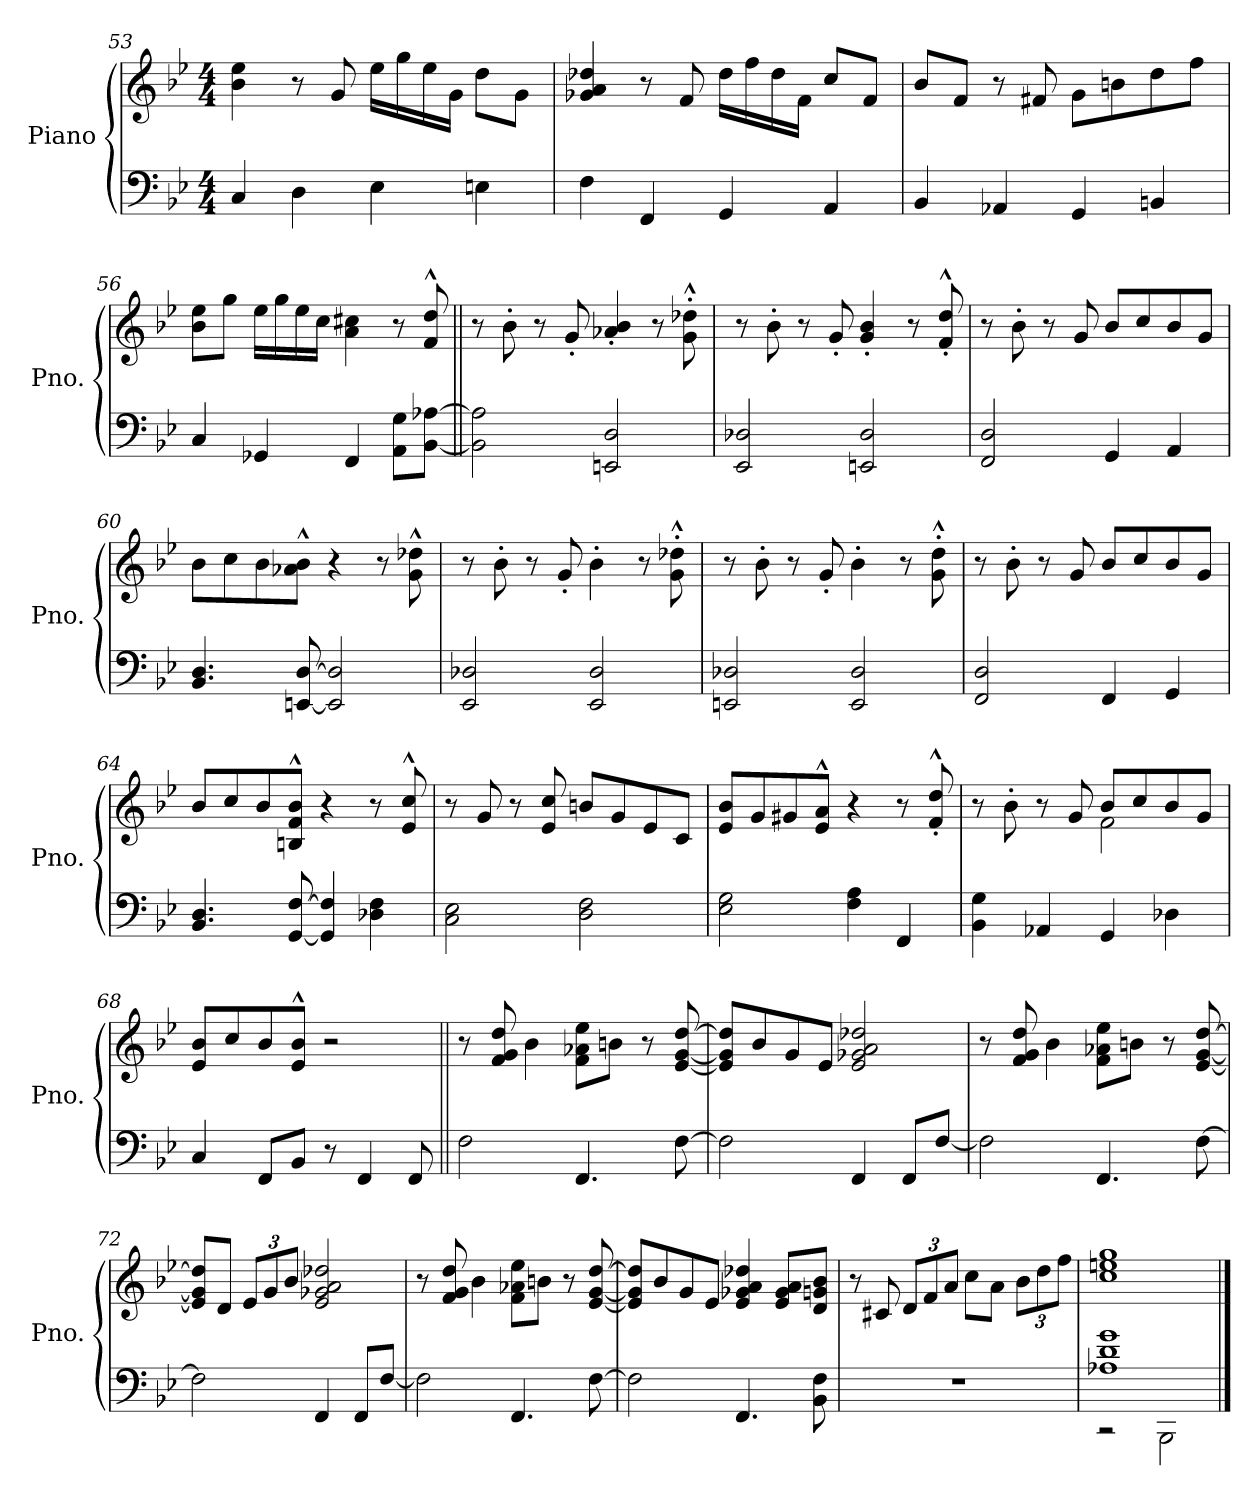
**kern	**kern
*part1	*part1
*staff2	*staff1
*I"Piano	*
*I'Pno.	*
!!LO:LB:g=z
*clefF4	*clefG2
*k[b-e-]	*k[b-e-]
*M4/4	*M4/4
=53	=53
4C/	4b-\ 4ee-\
4D\	8r
.	8g/
4E-\	16ee-\LL
.	16gg\
.	16ee-\
.	16g\JJ
4En\	8dd\L
.	8g\J
=54	=54
4F\	4g-X/ 4a/ 4dd-X/
4FF/	8r
.	8f/
4GG/	16dd-\LL
.	16ff\
.	16dd-\
.	16f\JJ
4AA/	8cc/L
.	8f/J
=55	=55
4BB-/	8b-/L
.	8f/J
4AA-X/	8r
.	8f#X/
4GG/	8g\L
.	8bn\
4BBn/	8dd\
.	8ff\J
=56	=56
4C/	8b-\ 8ee-\L
.	8gg\J
4GG-X/	16ee-\LL
.	16gg\
.	16ee-\
.	16cc\JJ
4FF/	4a\ 4cc#X\
8AA\ 8G\L	8r
[8BB-\ [8A-X\J	8f/^^ 8dd/^^
!!LO:LB:g=z
=57||	=57||
2BB-\] 2A-\]	8r
.	8b-'\
.	8r
.	8g'/
2EEn/ 2D/	4a-X/' 4b-/'
.	8r
.	8g\'^^ 8dd-X\'^^
=58	=58
2EE-/ 2D-X/	8r
.	8b-'\
.	8r
.	8g'/
2EEn/ 2D-/	4g/' 4b-/'
.	8r
.	8f/'^^ 8dd/'^^
=59	=59
2FF/ 2D/	8r
.	8b-'\
.	8r
.	8g/
4GG/	8b-/L
.	8cc/
4AA/	8b-/
.	8g/J
=60	=60
4.BB-/ 4.D/	8b-\L
.	8cc\
.	8b-\
[8EEn/ [8D/	8a-X\^^ 8b-\^^J
2EE/] 2D/]	4r
.	8r
.	8g\^^ 8dd-X\^^
!!LO:LB:g=z
=61	=61
2EE-/ 2D-X/	8r
.	8b-'\
.	8r
.	8g'/
2EE-/ 2D-/	4b-'\
.	8r
.	8g\'^^ 8dd-X\'^^
=62	=62
2EEn/ 2D-X/	8r
.	8b-'\
.	8r
.	8g'/
2EE/ 2D-/	4b-'\
.	8r
.	8g\'^^ 8dd\'^^
=63	=63
2FF/ 2D/	8r
.	8b-'\
.	8r
.	8g/
4FF/	8b-/L
.	8cc/
4GG/	8b-/
.	8g/J
=64	=64
4.BB-/ 4.D/	8b-/L
.	8cc/
.	8b-/
[8GG/ [8F/	8Bn/^^ 8f/^^ 8b-/^^J
4GG/] 4F/]	4r
4D-X\ 4F\	8r
.	8e-/^^ 8cc/^^
!!LO:LB:g=z
=65	=65
2C\ 2E-\	8r
.	8g/
.	8r
.	8e-/ 8cc/
2D\ 2F\	8bn/L
.	8g/
.	8e-/
.	8c/J
=66	=66
2E-\ 2G\	8e-/ 8b-/L
.	8g/
.	8g#X/
.	8e-/^^ 8a/^^J
4F\ 4A\	4r
4FF/	8r
.	8f/'^^ 8dd/'^^
=67	=67
*	*^
4BB-\ 4G\	8r	2ryy
.	8b-'\	.
4AA-X/	8r	.
.	8g/	.
4GG/	8b-/L	2f\
.	8cc/	.
4D-X\	8b-/	.
.	8g/J	.
*	*v	*v
=68	=68
4C/	8e-/ 8b-/L
.	8cc/
8FF/L	8b-/
8BB-/J	8e-/^^ 8b-/^^J
8r	2r
4FF/	.
8FF/	.
!!LO:PB:g=z
=69||	=69||
2F\	8r
.	8f/ 8g/ 8dd/
.	4b-\
4.FF/	8f\ 8a-X\ 8ee-\L
.	8bn\J
.	8r
[8F\	[8e-/ [8g/ [8dd/
=70	=70
2F\]	8e-/] 8g/] 8dd/]L
.	8b-/
.	8g/
.	8e-/J
4FF/	2e-/ 2g-X/ 2a/ 2dd-X/
8FF/L	.
[8F/J	.
=71	=71
2F\]	8r
.	8f/ 8g/ 8dd/
.	4b-\
4.FF/	8f\ 8a-X\ 8ee-\L
.	8bn\J
.	8r
[8F\	[8e-/ [8g/ [8dd/
=72	=72
2F\]	8e-/] 8g/] 8dd/]L
.	8d/J
*	*Xbrackettup
.	12e-/L
.	12g/
.	12b-/J
4FF/	2e-/ 2g-X/ 2a/ 2dd-X/
8FF/L	.
[8F/J	.
!!LO:PB:g=z
=73	=73
2F\]	8r
.	8f/ 8g/ 8dd/
.	4b-\
4.FF/	8f\ 8a-X\ 8ee-\L
.	8bn\J
.	8r
[8F\	[8e-/ [8g/ [8dd/
=74	=74
2F\]	8e-/] 8g/] 8dd/]L
.	8b-/
.	8g/
.	8e-/J
4.FF/	4e-/ 4g-X/ 4a/ 4dd-X/
.	8e-/ 8g-/ 8a/L
8BB-\ 8F\	8d/ 8gn/ 8b-/J
=75	=75
1r	8r
.	8c#X/
.	12d/L
.	12f/
.	12a/J
.	8cc\L
.	8a\J
.	12b-\L
.	12dd\
.	12ff\J
=76	=76
*^	*
1A-X 1d 1g	2r	1cc 1een 1gg
.	2BBB-\	.
*v	*v	*
==	==
*-	*-
